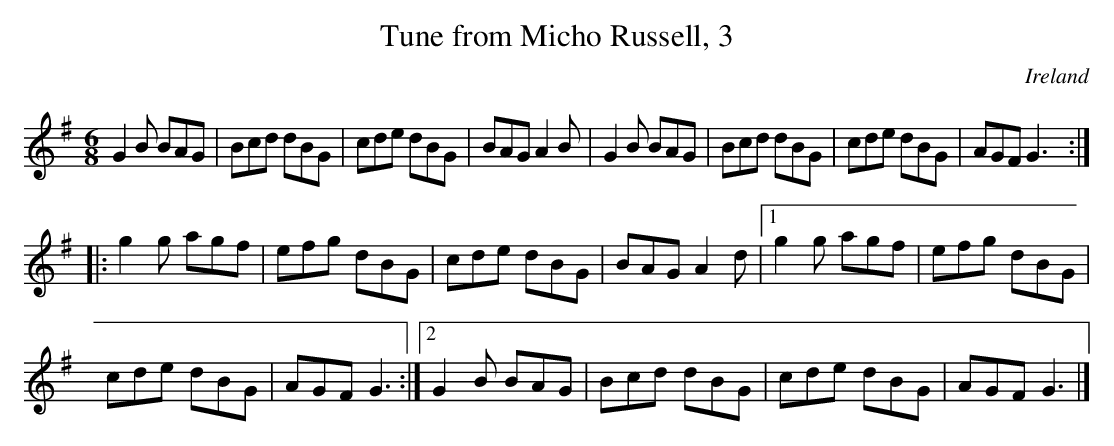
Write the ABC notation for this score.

X:1
T:Tune from Micho Russell, 3
M:6/8
O:Ireland
K:G major
G2B BAG| Bcd dBG| cde dBG| BAG A2B|\
G2B BAG| Bcd dBG| cde dBG| AGF G3:|
|:g2g agf| efg dBG| cde dBG| BAG A2d\
|1  g2g agf| efg dBG|
cde dBG| AGF G3 :|2 \
G2B BAG| Bcd dBG| cde dBG| AGF G3 |]
